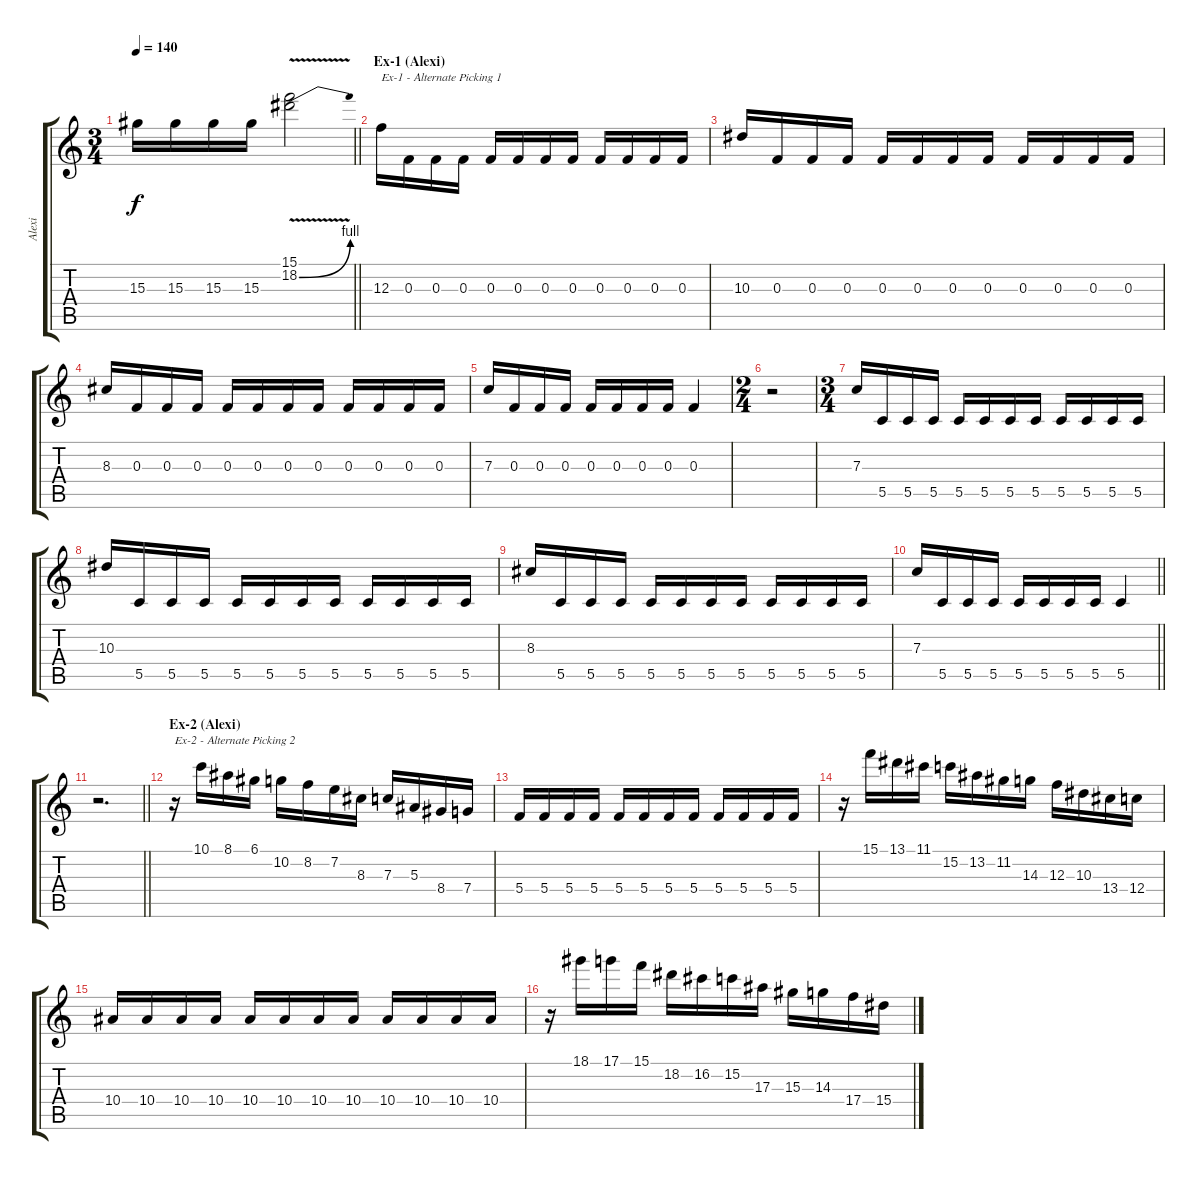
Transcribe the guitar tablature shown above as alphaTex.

\track ("Alexi" "Alexi") {instrument distortionguitar}
\staff {score tabs}
\tuning (D4 A3 F3 C3 G2 D2) {hide}
\ts (3 4)
\tempo 140
\clef g2
\barLineRight lightlight
\ks c
15.3.16{dy f} 15.3.16 15.3.16 15.3.16 (15.1 18.2{be (bend 0 0 60 4) v}).2 |
\section ("" "Ex-1 (Alexi)")
\ks aminor
12.3.16{txt "Ex-1 - Alternate Picking 1"} 0.3.16 0.3.16 0.3.16 0.3.16 0.3.16 0.3.16 0.3.16 0.3.16 0.3.16 0.3.16 0.3.16 |
10.3.16 0.3.16 0.3.16 0.3.16 0.3.16 0.3.16 0.3.16 0.3.16 0.3.16 0.3.16 0.3.16 0.3.16 |
8.3.16 0.3.16 0.3.16 0.3.16 0.3.16 0.3.16 0.3.16 0.3.16 0.3.16 0.3.16 0.3.16 0.3.16 |
7.3.16 0.3.16 0.3.16 0.3.16 0.3.16 0.3.16 0.3.16 0.3.16 0.3.4 |
\ts (2 4)
r.2 |
\ts (3 4)
7.3.16 5.5.16 5.5.16 5.5.16 5.5.16 5.5.16 5.5.16 5.5.16 5.5.16 5.5.16 5.5.16 5.5.16 |
10.3.16 5.5.16 5.5.16 5.5.16 5.5.16 5.5.16 5.5.16 5.5.16 5.5.16 5.5.16 5.5.16 5.5.16 |
8.3.16 5.5.16 5.5.16 5.5.16 5.5.16 5.5.16 5.5.16 5.5.16 5.5.16 5.5.16 5.5.16 5.5.16 |
\barLineRight lightlight
7.3.16 5.5.16 5.5.16 5.5.16 5.5.16 5.5.16 5.5.16 5.5.16 5.5.4 |
\barLineRight lightlight
r.2{d} |
\section ("" "Ex-2 (Alexi)")
r.16{txt "Ex-2 - Alternate Picking 2"} 10.1.16 8.1.16 6.1.16 10.2.16 8.2.16 7.2.16 8.3.16 7.3.16 5.3.16 8.4.16 7.4.16 |
5.4.16 5.4.16 5.4.16 5.4.16 5.4.16 5.4.16 5.4.16 5.4.16 5.4.16 5.4.16 5.4.16 5.4.16 |
r.16 15.1.16 13.1.16 11.1.16 15.2.16 13.2.16 11.2.16 14.3.16 12.3.16 10.3.16 13.4.16 12.4.16 |
10.4.16 10.4.16 10.4.16 10.4.16 10.4.16 10.4.16 10.4.16 10.4.16 10.4.16 10.4.16 10.4.16 10.4.16 |
r.16 18.1.16 17.1.16 15.1.16 18.2.16 16.2.16 15.2.16 17.3.16 15.3.16 14.3.16 17.4.16 15.4.16
